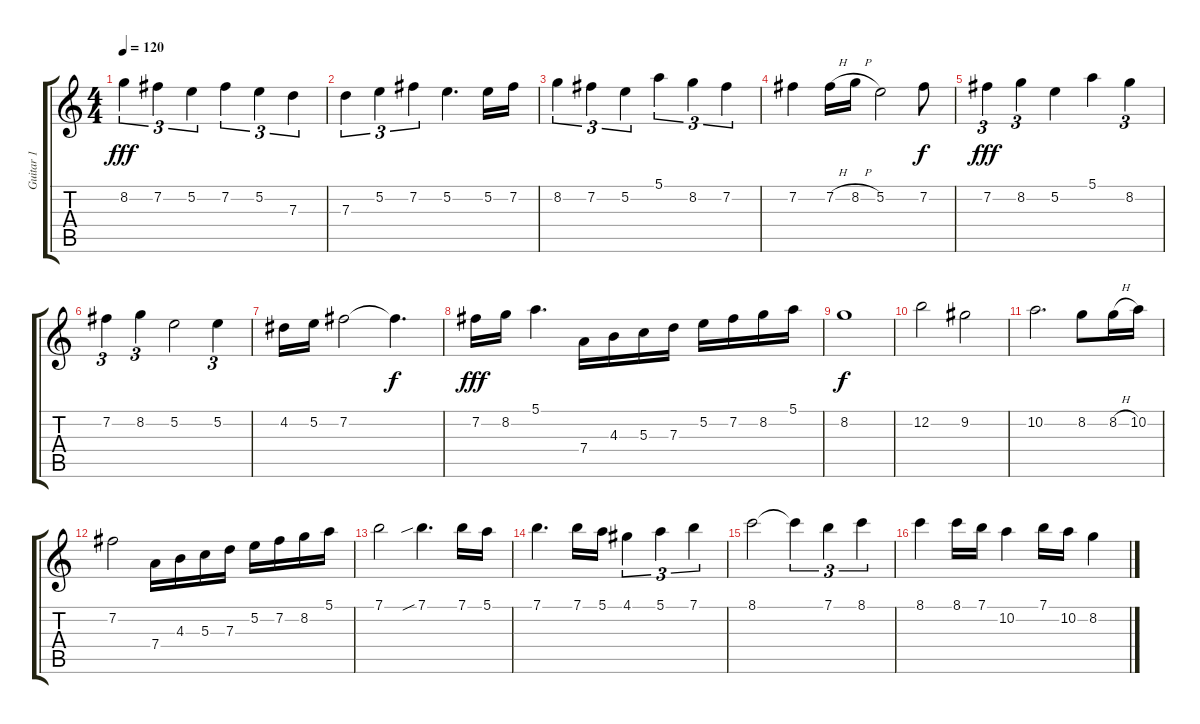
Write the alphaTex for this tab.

\track ("Guitar 1" "Guitar 1") {instrument distortionguitar}
\staff {score tabs}
\tuning (E4 B3 G3 D3 A2 E2) {hide}
\ts (4 4)
\tempo 120
\clef g2
\ks c
8.2.4{tu (3 2) dy fff} 7.2.4{tu (3 2)} 5.2.4{tu (3 2)} 7.2.4{tu (3 2)} 5.2.4{tu (3 2)} 7.3.4{tu (3 2)} |
7.3.4{tu (3 2)} 5.2.4{tu (3 2)} 7.2.4{tu (3 2)} 5.2.4{d} 5.2.16 7.2.16 |
8.2.4{tu (3 2)} 7.2.4{tu (3 2)} 5.2.4{tu (3 2)} 5.1.4{tu (3 2)} 8.2.4{tu (3 2)} 7.2.4{tu (3 2)} |
7.2.4 7.2{h}.16 8.2{h}.16 5.2.2 7.2.8{dy f} |
7.2.4{tu (3 2) dy fff} 8.2.4{tu (3 2)} 5.2.4 5.1.4 8.2.4{tu (3 2)} |
7.2.4{tu (3 2)} 8.2.4{tu (3 2)} 5.2.2 5.2.4{tu (3 2)} |
4.2.16 5.2.16 7.2.2 7.2{t}.4{d dy f} |
7.2.16{dy fff} 8.2.16 5.1.4{d} 7.4.16 4.3.16 5.3.16 7.3.16 5.2.16 7.2.16 8.2.16 5.1.16 |
8.2.1{dy f} |
12.2.2 9.2.2 |
10.2.2{d} 8.2.8 8.2{h}.16 10.2.16 |
7.2.2 7.4.16 4.3.16 5.3.16 7.3.16 5.2.16 7.2.16 8.2.16 5.1.16 |
7.1.2 7.1{sib}.4{d} 7.1.16 5.1.16 |
7.1.4{d} 7.1.16 5.1.16 4.1.4{tu (3 2)} 5.1.4{tu (3 2)} 7.1.4{tu (3 2)} |
8.1.2 8.1{t}.4{tu (3 2)} 7.1.4{tu (3 2)} 8.1.4{tu (3 2)} |
8.1.4 8.1.16 7.1.16 10.2.4 7.1.16 10.2.16 8.2.4
